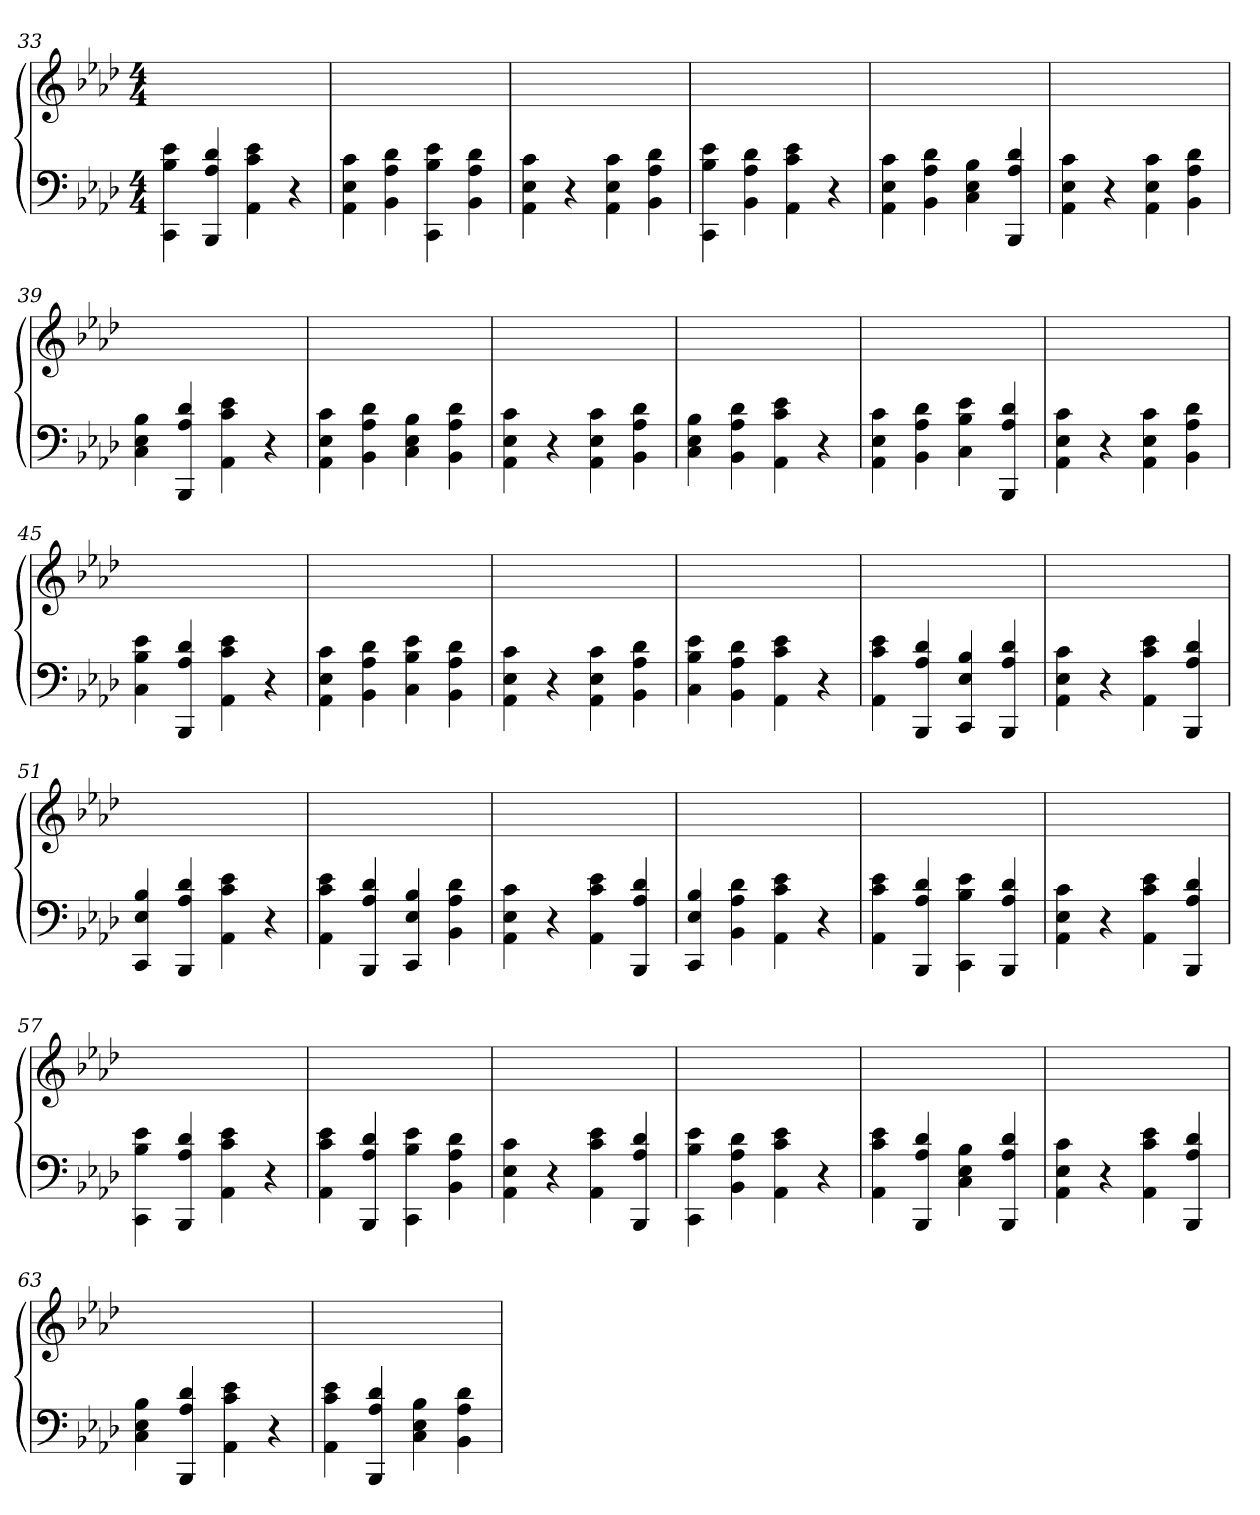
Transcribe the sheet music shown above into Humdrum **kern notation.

**kern	**kern
*part2	*part1
*staff2	*staff1
*clefF4	*clefG2
*k[b-e-a-d-]	*k[b-e-a-d-]
*A-:	*A-:
*M4/4	*M4/4
=33	=33
4CC 4B- 4e-	1ryy
4BBB- 4A- 4d-	.
4AA- 4c 4e-	.
4r	.
=34	=34
4AA- 4E- 4c	1ryy
4BB- 4A- 4d-	.
4CC 4B- 4e-	.
4BB- 4A- 4d-	.
=35	=35
4AA- 4E- 4c	1ryy
4r	.
4AA- 4E- 4c	.
4BB- 4A- 4d-	.
=36	=36
4CC 4B- 4e-	1ryy
4BB- 4A- 4d-	.
4AA- 4c 4e-	.
4r	.
=37	=37
4AA- 4E- 4c	1ryy
4BB- 4A- 4d-	.
4C 4E- 4B-	.
4BBB- 4A- 4d-	.
=38	=38
4AA- 4E- 4c	1ryy
4r	.
4AA- 4E- 4c	.
4BB- 4A- 4d-	.
=39	=39
4C 4E- 4B-	1ryy
4BBB- 4A- 4d-	.
4AA- 4c 4e-	.
4r	.
=40	=40
4AA- 4E- 4c	1ryy
4BB- 4A- 4d-	.
4C 4E- 4B-	.
4BB- 4A- 4d-	.
=41	=41
4AA- 4E- 4c	1ryy
4r	.
4AA- 4E- 4c	.
4BB- 4A- 4d-	.
=42	=42
4C 4E- 4B-	1ryy
4BB- 4A- 4d-	.
4AA- 4c 4e-	.
4r	.
=43	=43
4AA- 4E- 4c	1ryy
4BB- 4A- 4d-	.
4C 4B- 4e-	.
4BBB- 4A- 4d-	.
=44	=44
4AA- 4E- 4c	1ryy
4r	.
4AA- 4E- 4c	.
4BB- 4A- 4d-	.
=45	=45
4C 4B- 4e-	1ryy
4BBB- 4A- 4d-	.
4AA- 4c 4e-	.
4r	.
=46	=46
4AA- 4E- 4c	1ryy
4BB- 4A- 4d-	.
4C 4B- 4e-	.
4BB- 4A- 4d-	.
=47	=47
4AA- 4E- 4c	1ryy
4r	.
4AA- 4E- 4c	.
4BB- 4A- 4d-	.
=48	=48
4C 4B- 4e-	1ryy
4BB- 4A- 4d-	.
4AA- 4c 4e-	.
4r	.
=49	=49
4AA- 4c 4e-	1ryy
4BBB- 4A- 4d-	.
4CC 4E- 4B-	.
4BBB- 4A- 4d-	.
=50	=50
4AA- 4E- 4c	1ryy
4r	.
4AA- 4c 4e-	.
4BBB- 4A- 4d-	.
=51	=51
4CC 4E- 4B-	1ryy
4BBB- 4A- 4d-	.
4AA- 4c 4e-	.
4r	.
=52	=52
4AA- 4c 4e-	1ryy
4BBB- 4A- 4d-	.
4CC 4E- 4B-	.
4BB- 4A- 4d-	.
=53	=53
4AA- 4E- 4c	1ryy
4r	.
4AA- 4c 4e-	.
4BBB- 4A- 4d-	.
=54	=54
4CC 4E- 4B-	1ryy
4BB- 4A- 4d-	.
4AA- 4c 4e-	.
4r	.
=55	=55
4AA- 4c 4e-	1ryy
4BBB- 4A- 4d-	.
4CC 4B- 4e-	.
4BBB- 4A- 4d-	.
=56	=56
4AA- 4E- 4c	1ryy
4r	.
4AA- 4c 4e-	.
4BBB- 4A- 4d-	.
=57	=57
4CC 4B- 4e-	1ryy
4BBB- 4A- 4d-	.
4AA- 4c 4e-	.
4r	.
=58	=58
4AA- 4c 4e-	1ryy
4BBB- 4A- 4d-	.
4CC 4B- 4e-	.
4BB- 4A- 4d-	.
=59	=59
4AA- 4E- 4c	1ryy
4r	.
4AA- 4c 4e-	.
4BBB- 4A- 4d-	.
=60	=60
4CC 4B- 4e-	1ryy
4BB- 4A- 4d-	.
4AA- 4c 4e-	.
4r	.
=61	=61
4AA- 4c 4e-	1ryy
4BBB- 4A- 4d-	.
4C 4E- 4B-	.
4BBB- 4A- 4d-	.
=62	=62
4AA- 4E- 4c	1ryy
4r	.
4AA- 4c 4e-	.
4BBB- 4A- 4d-	.
=63	=63
4C 4E- 4B-	1ryy
4BBB- 4A- 4d-	.
4AA- 4c 4e-	.
4r	.
=64	=64
4AA- 4c 4e-	1ryy
4BBB- 4A- 4d-	.
4C 4E- 4B-	.
4BB- 4A- 4d-	.
=	=
*-	*-
